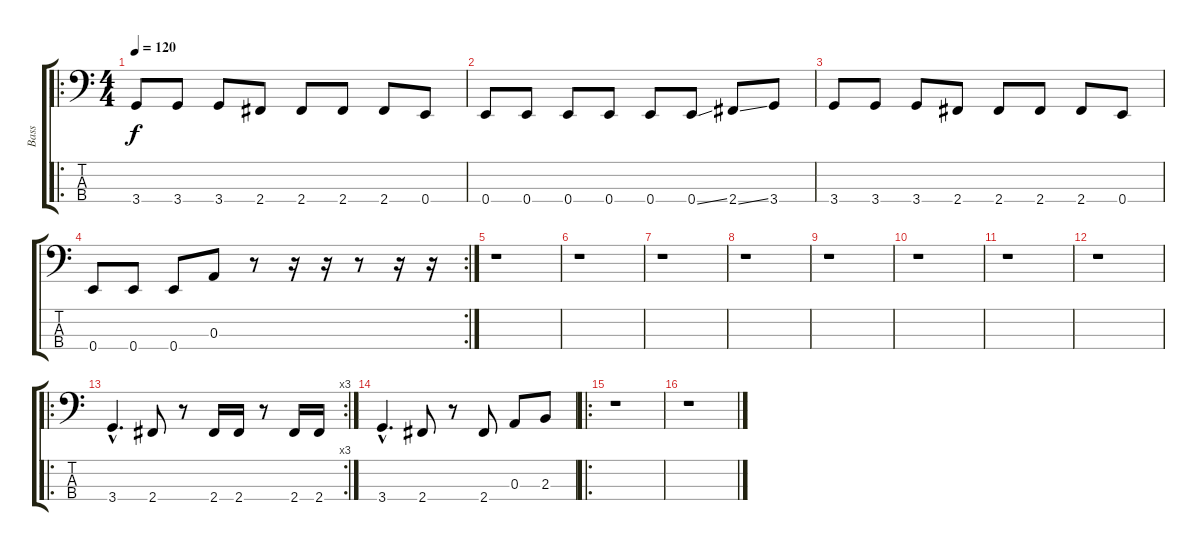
\track ("Bass" "Bass") {instrument electricbassfinger}
\staff {score tabs}
\tuning (G2 D2 A1 E1) {hide}
\ro
\ts (4 4)
\tempo 120
\clef f4
\ks c
3.4.8{dy f} 3.4.8 3.4.8 2.4.8 2.4.8 2.4.8 2.4.8 0.4.8 |
0.4.8 0.4.8 0.4.8 0.4.8 0.4.8 0.4{ss}.8 2.4{ss}.8 3.4.8 |
3.4.8 3.4.8 3.4.8 2.4.8 2.4.8 2.4.8 2.4.8 0.4.8 |
\rc 2
0.4.8 0.4.8 0.4.8 0.3.8 r.8 r.16 r.16 r.8 r.16 r.16 |
r.1 |
r.1 |
r.1 |
r.1 |
r.1 |
r.1 |
r.1 |
r.1 |
\ro
\rc 3
3.4{hac}.4{d} 2.4.8 r.8 2.4.16 2.4.16 r.8 2.4.16 2.4.16 |
3.4{hac}.4{d} 2.4.8 r.8 2.4.8 0.3.8 2.3.8 |
\ro
r.1 |
r.1
